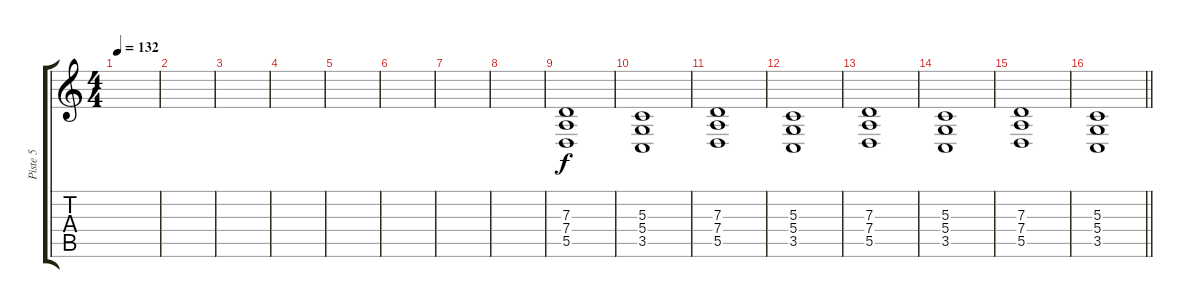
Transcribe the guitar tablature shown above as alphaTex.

\track ("Piste 5" "Piste 5") {instrument synthstrings1}
\staff {score tabs}
\tuning (E4 B3 G3 D3 A2 E2) {hide}
\ts (4 4)
\tempo 132
\clef g2
\ks c
|
|
|
|
|
|
|
|
(7.3 7.4 5.5).1 |
(5.3 5.4 3.5).1 |
(7.3 7.4 5.5).1 |
(5.3 5.4 3.5).1 |
(7.3 7.4 5.5).1 |
(5.3 5.4 3.5).1 |
(7.3 7.4 5.5).1 |
\barLineRight lightlight
(5.3 5.4 3.5).1
